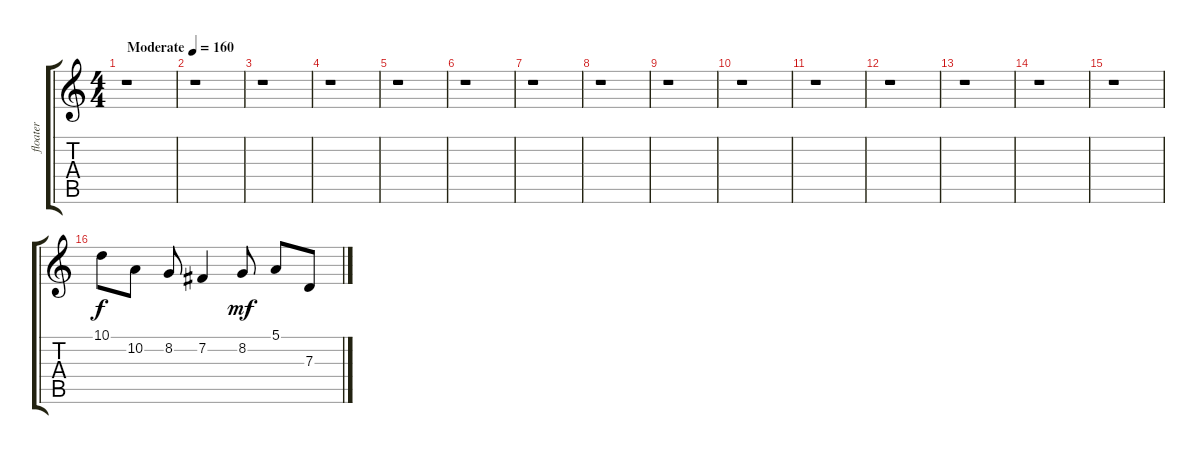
\track ("floater" "floater") {instrument lead2sawtooth}
\staff {score tabs}
\tuning (E4 B3 G3 D3 A2 E2) {hide}
\ts (4 4)
\tempo (160 "Moderate")
\clef g2
\ks c
r.1{dy f instrument lead2sawtooth} |
r.1 |
r.1 |
r.1 |
r.1 |
r.1 |
r.1 |
r.1 |
r.1 |
r.1 |
r.1 |
r.1 |
r.1 |
r.1 |
r.1 |
10.1.8 10.2.8 8.2.8 7.2.4 8.2.8{dy mf} 5.1.8 7.3.8
